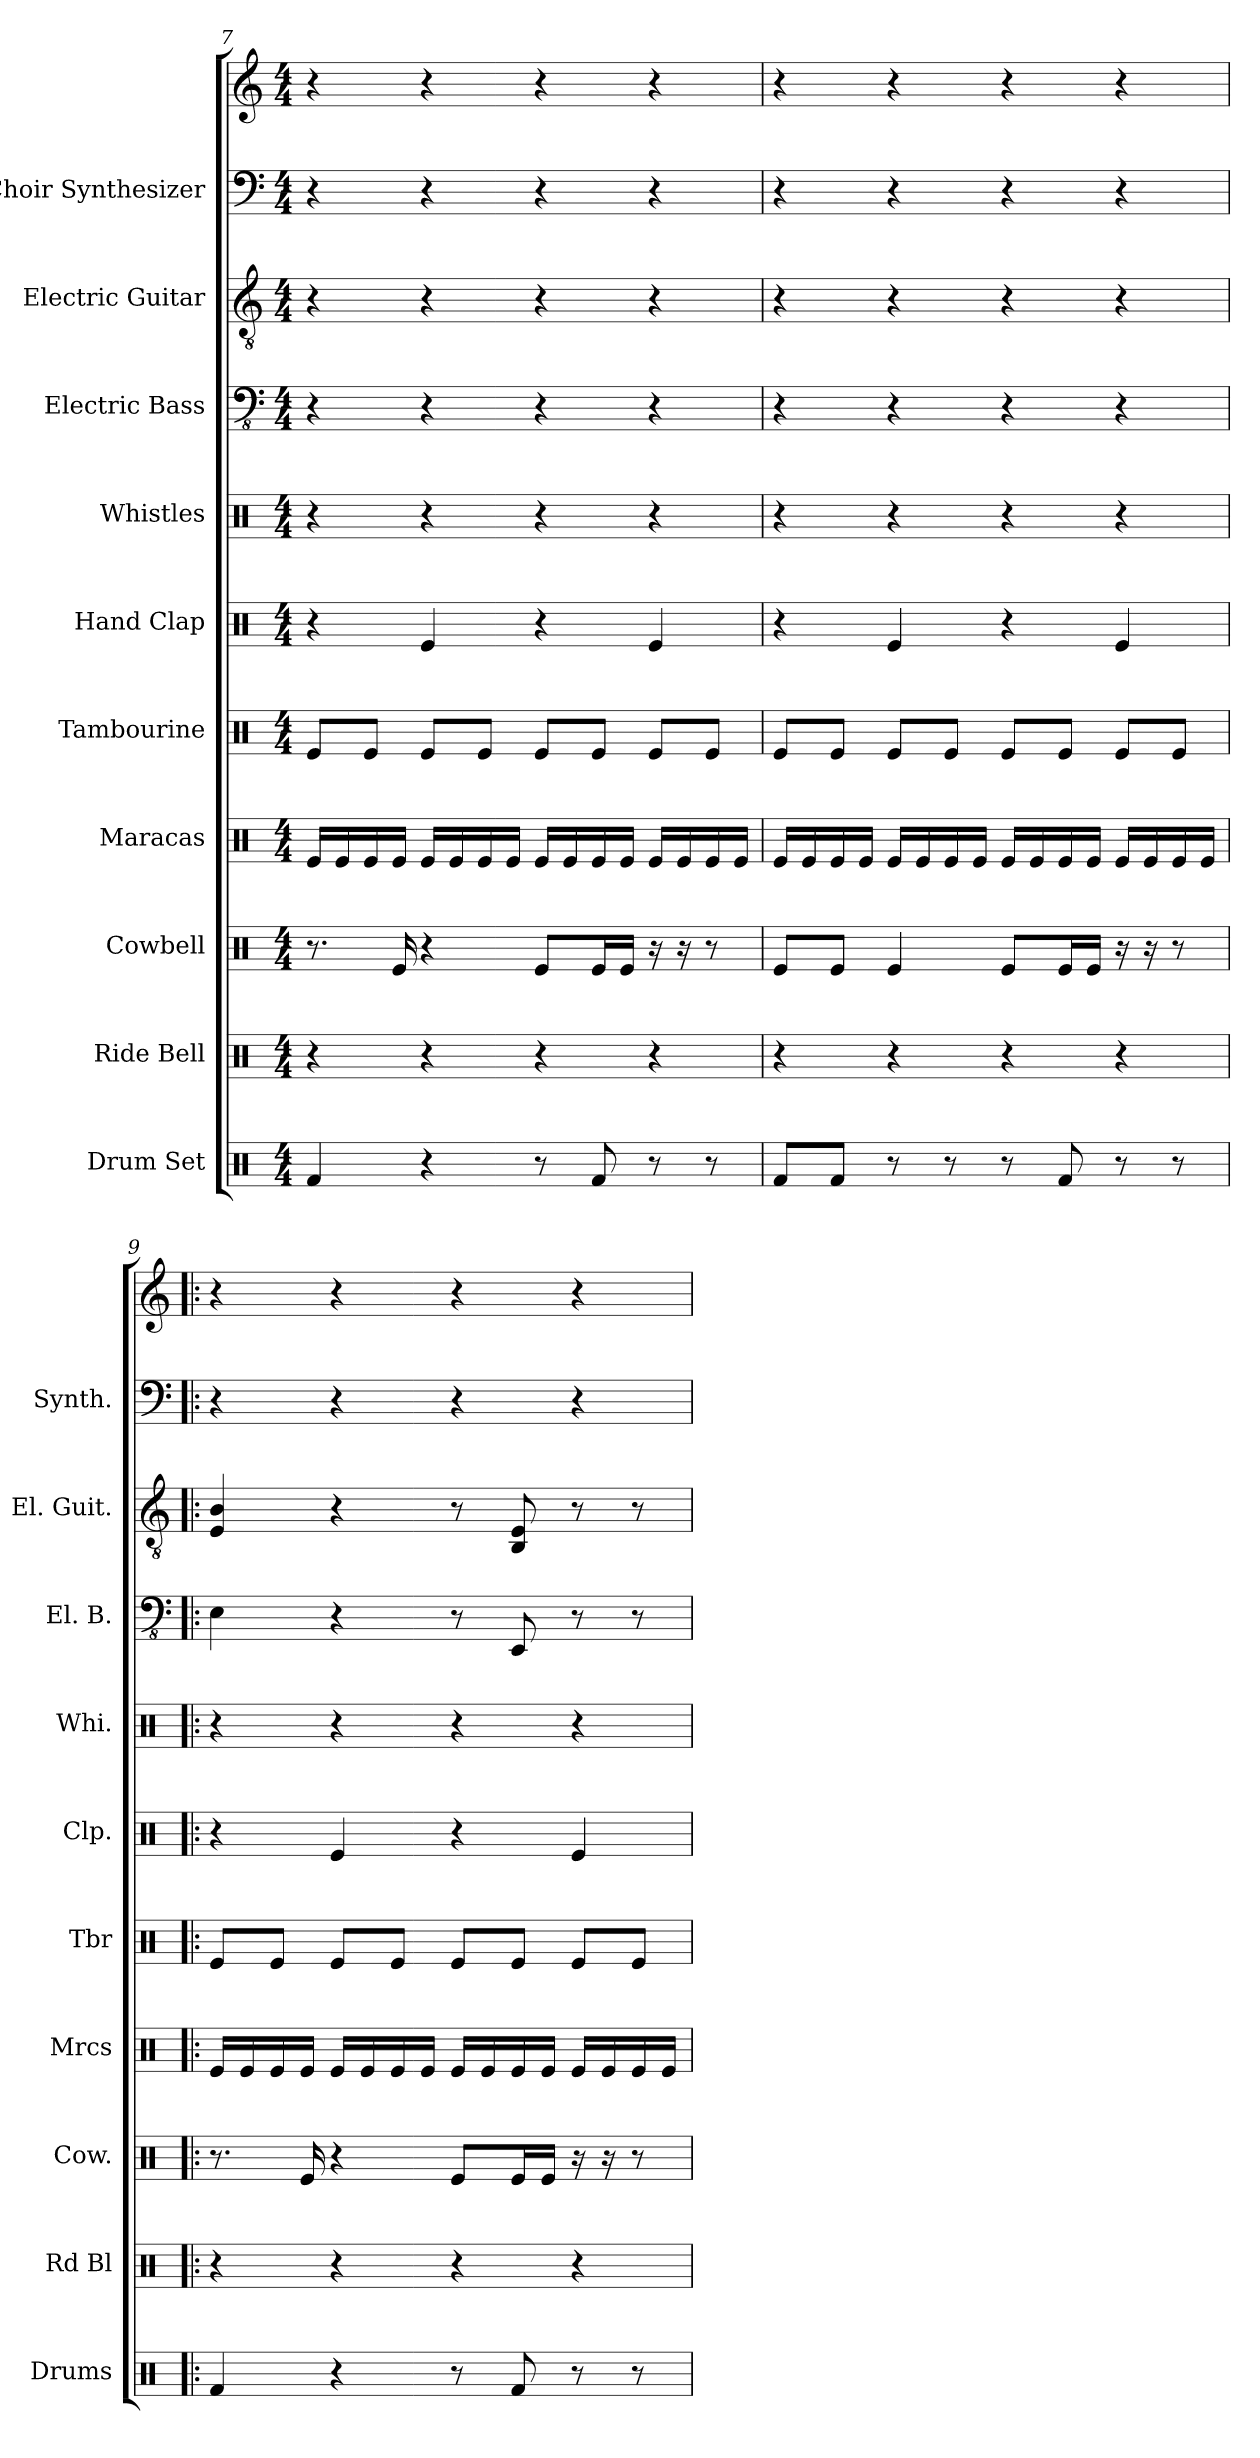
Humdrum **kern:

**kern	**kern	**kern	**kern	**kern	**kern	**kern	**kern	**kern	**kern	**kern
*part10	*part9	*part8	*part7	*part6	*part5	*part4	*part3	*part2	*part1	*part1
*staff11	*staff10	*staff9	*staff8	*staff7	*staff6	*staff5	*staff4	*staff3	*staff2	*staff1
*I"Drum Set	*I"Ride Bell	*I"Cowbell	*I"Maracas	*I"Tambourine	*I"Hand Clap	*I"Whistles	*I"Electric Bass	*I"Electric Guitar	*I"Choir Synthesizer	*
*I'Drums	*I'Rd Bl	*I'Cow.	*I'Mrcs	*I'Tbr	*I'Clp.	*I'Whi.	*I'El. B.	*I'El. Guit.	*I'Synth.	*
*clefX	*clefX	*clefX	*clefX	*clefX	*clefX	*clefX	*clefFv4	*clefGv2	*clefF4	*clefG2
*k[]	*k[]	*k[]	*k[]	*k[]	*k[]	*k[]	*k[]	*k[]	*k[]	*k[]
*M4/4	*M4/4	*M4/4	*M4/4	*M4/4	*M4/4	*M4/4	*M4/4	*M4/4	*M4/4	*M4/4
=7	=7	=7	=7	=7	=7	=7	=7	=7	=7	=7
4Rf	4r	8.r	16ReLL	8ReL	4r	4r	4r	4r	4r	4r
.	.	.	16Re	.	.	.	.	.	.	.
.	.	.	16Re	8ReJ	.	.	.	.	.	.
.	.	16Re	16ReJJ	.	.	.	.	.	.	.
4r	4r	4r	16ReLL	8ReL	4Re	4r	4r	4r	4r	4r
.	.	.	16Re	.	.	.	.	.	.	.
.	.	.	16Re	8ReJ	.	.	.	.	.	.
.	.	.	16ReJJ	.	.	.	.	.	.	.
8r	4r	8ReL	16ReLL	8ReL	4r	4r	4r	4r	4r	4r
.	.	.	16Re	.	.	.	.	.	.	.
8Rf	.	16ReL	16Re	8ReJ	.	.	.	.	.	.
.	.	16ReJJ	16ReJJ	.	.	.	.	.	.	.
8r	4r	16r	16ReLL	8ReL	4Re	4r	4r	4r	4r	4r
.	.	16r	16Re	.	.	.	.	.	.	.
8r	.	8r	16Re	8ReJ	.	.	.	.	.	.
.	.	.	16ReJJ	.	.	.	.	.	.	.
=8	=8	=8	=8	=8	=8	=8	=8	=8	=8	=8
8RfL	4r	8ReL	16ReLL	8ReL	4r	4r	4r	4r	4r	4r
.	.	.	16Re	.	.	.	.	.	.	.
8RfJ	.	8ReJ	16Re	8ReJ	.	.	.	.	.	.
.	.	.	16ReJJ	.	.	.	.	.	.	.
8r	4r	4Re	16ReLL	8ReL	4Re	4r	4r	4r	4r	4r
.	.	.	16Re	.	.	.	.	.	.	.
8r	.	.	16Re	8ReJ	.	.	.	.	.	.
.	.	.	16ReJJ	.	.	.	.	.	.	.
8r	4r	8ReL	16ReLL	8ReL	4r	4r	4r	4r	4r	4r
.	.	.	16Re	.	.	.	.	.	.	.
8Rf	.	16ReL	16Re	8ReJ	.	.	.	.	.	.
.	.	16ReJJ	16ReJJ	.	.	.	.	.	.	.
8r	4r	16r	16ReLL	8ReL	4Re	4r	4r	4r	4r	4r
.	.	16r	16Re	.	.	.	.	.	.	.
8r	.	8r	16Re	8ReJ	.	.	.	.	.	.
.	.	.	16ReJJ	.	.	.	.	.	.	.
=9!|:	=9!|:	=9!|:	=9!|:	=9!|:	=9!|:	=9!|:	=9!|:	=9!|:	=9!|:	=9!|:
4Rf	4r	8.r	16ReLL	8ReL	4r	4r	4EE	4E 4B	4r	4r
.	.	.	16Re	.	.	.	.	.	.	.
.	.	.	16Re	8ReJ	.	.	.	.	.	.
.	.	16Re	16ReJJ	.	.	.	.	.	.	.
4r	4r	4r	16ReLL	8ReL	4Re	4r	4r	4r	4r	4r
.	.	.	16Re	.	.	.	.	.	.	.
.	.	.	16Re	8ReJ	.	.	.	.	.	.
.	.	.	16ReJJ	.	.	.	.	.	.	.
8r	4r	8ReL	16ReLL	8ReL	4r	4r	8r	8r	4r	4r
.	.	.	16Re	.	.	.	.	.	.	.
8Rf	.	16ReL	16Re	8ReJ	.	.	8EEE	8BB 8E	.	.
.	.	16ReJJ	16ReJJ	.	.	.	.	.	.	.
8r	4r	16r	16ReLL	8ReL	4Re	4r	8r	8r	4r	4r
.	.	16r	16Re	.	.	.	.	.	.	.
8r	.	8r	16Re	8ReJ	.	.	8r	8r	.	.
.	.	.	16ReJJ	.	.	.	.	.	.	.
=	=	=	=	=	=	=	=	=	=	=
*-	*-	*-	*-	*-	*-	*-	*-	*-	*-	*-
